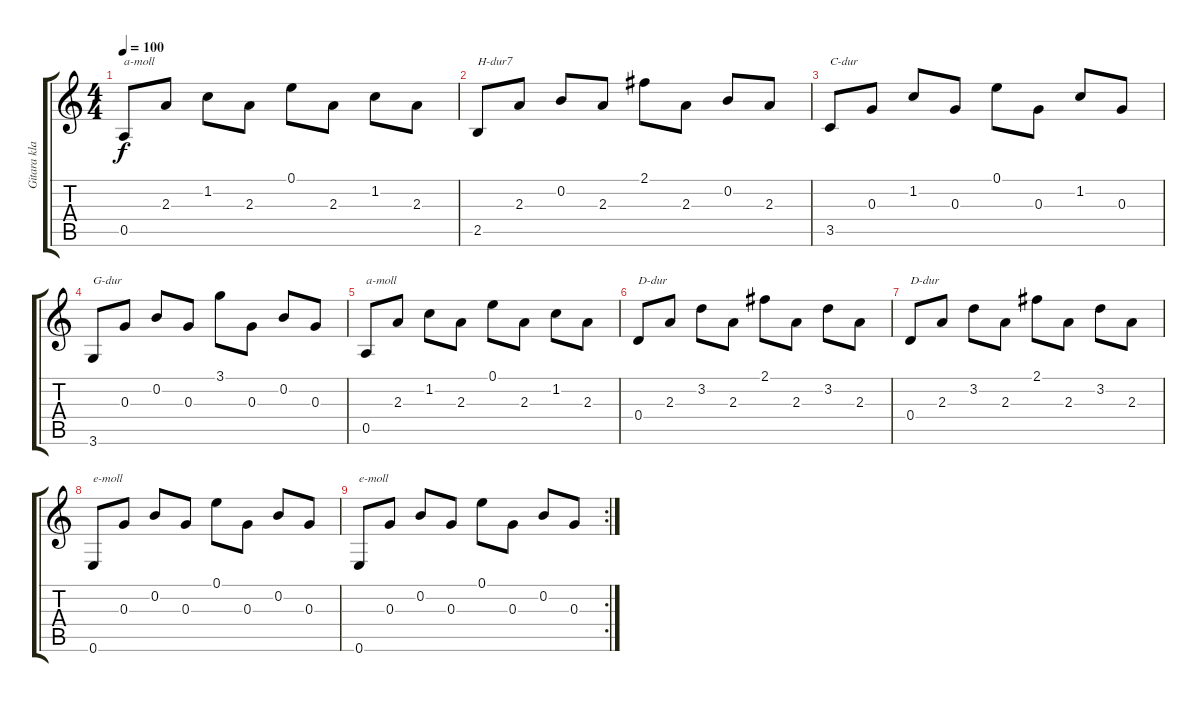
\track ("Gitara klasyczna" "Gitara kla") {instrument acousticguitarnylon}
\staff {score tabs}
\tuning (E4 B3 G3 D3 A2 E2) {hide}
\ts (4 4)
\tempo 100
\clef g2
\ks c
0.5.8{txt "a-moll" dy f} 2.3.8 1.2.8 2.3.8 0.1.8 2.3.8 1.2.8 2.3.8 |
2.5.8{txt "H-dur7"} 2.3.8 0.2.8 2.3.8 2.1.8 2.3.8 0.2.8 2.3.8 |
3.5.8{txt "C-dur"} 0.3.8 1.2.8 0.3.8 0.1.8 0.3.8 1.2.8 0.3.8 |
3.6.8{txt "G-dur"} 0.3.8 0.2.8 0.3.8 3.1.8 0.3.8 0.2.8 0.3.8 |
0.5.8{txt "a-moll"} 2.3.8 1.2.8 2.3.8 0.1.8 2.3.8 1.2.8 2.3.8 |
0.4.8{txt "D-dur"} 2.3.8 3.2.8 2.3.8 2.1.8 2.3.8 3.2.8 2.3.8 |
0.4.8{txt "D-dur"} 2.3.8 3.2.8 2.3.8 2.1.8 2.3.8 3.2.8 2.3.8 |
0.6.8{txt "e-moll"} 0.3.8 0.2.8 0.3.8 0.1.8 0.3.8 0.2.8 0.3.8 |
\rc 2
0.6.8{txt "e-moll"} 0.3.8 0.2.8 0.3.8 0.1.8 0.3.8 0.2.8 0.3.8
